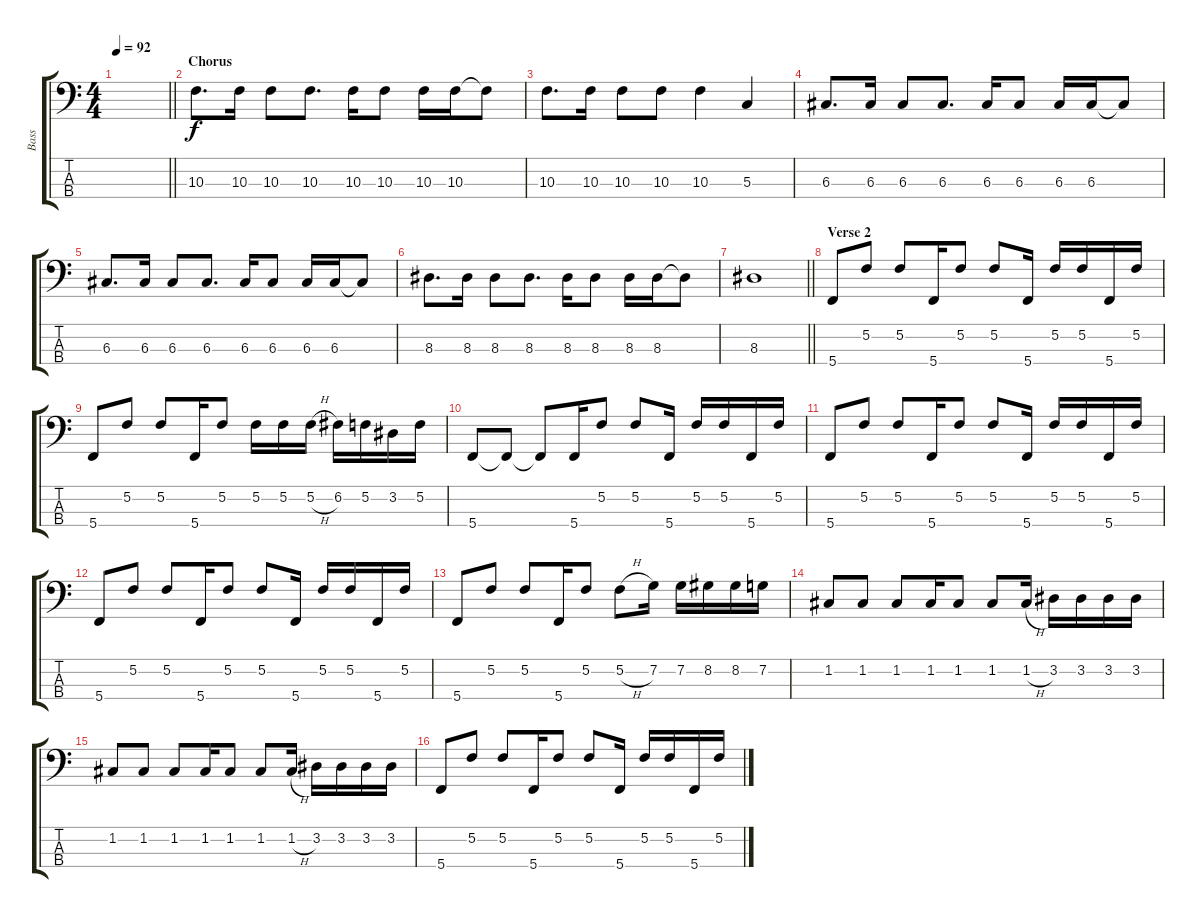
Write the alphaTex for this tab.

\track ("Bass" "Bass") {instrument electricbasspick}
\staff {score tabs}
\tuning (F2 C2 G1 C1) {hide}
\ts (4 4)
\tempo 92
\clef f4
\barLineRight lightlight
\ks c
|
\section ("" "Chorus")
10.3.8{d} 10.3.16 10.3.8 10.3.8{d} 10.3.16 10.3.8 10.3.16 10.3.16 10.3{t}.8 |
10.3.8{d} 10.3.16 10.3.8 10.3.8 10.3.4 5.3.4 |
6.3.8{d} 6.3.16 6.3.8 6.3.8{d} 6.3.16 6.3.8 6.3.16 6.3.16 6.3{t}.8 |
6.3.8{d} 6.3.16 6.3.8 6.3.8{d} 6.3.16 6.3.8 6.3.16 6.3.16 6.3{t}.8 |
8.3.8{d} 8.3.16 8.3.8 8.3.8{d} 8.3.16 8.3.8 8.3.16 8.3.16 8.3{t}.8 |
\barLineRight lightlight
8.3.1 |
\section ("" "Verse 2")
5.4.8 5.2.8 5.2.8 5.4.16 5.2.8 5.2.8 5.4.16 5.2.16 5.2.16 5.4.16 5.2.16 |
5.4.8 5.2.8 5.2.8 5.4.16 5.2.8 5.2.16 5.2.16 5.2{h}.16 6.2.16 5.2.16 3.2.16 5.2.16 |
5.4.8 5.4{t}.8 5.4{t}.8 5.4.16 5.2.8 5.2.8 5.4.16 5.2.16 5.2.16 5.4.16 5.2.16 |
5.4.8 5.2.8 5.2.8 5.4.16 5.2.8 5.2.8 5.4.16 5.2.16 5.2.16 5.4.16 5.2.16 |
5.4.8 5.2.8 5.2.8 5.4.16 5.2.8 5.2.8 5.4.16 5.2.16 5.2.16 5.4.16 5.2.16 |
5.4.8 5.2.8 5.2.8 5.4.16 5.2.8 5.2{h}.8 7.2.16 7.2.16 8.2.16 8.2.16 7.2.16 |
1.2.8 1.2.8 1.2.8 1.2.16 1.2.8 1.2.8 1.2{h}.16 3.2.16 3.2.16 3.2.16 3.2.16 |
1.2.8 1.2.8 1.2.8 1.2.16 1.2.8 1.2.8 1.2{h}.16 3.2.16 3.2.16 3.2.16 3.2.16 |
5.4.8 5.2.8 5.2.8 5.4.16 5.2.8 5.2.8 5.4.16 5.2.16 5.2.16 5.4.16 5.2.16
